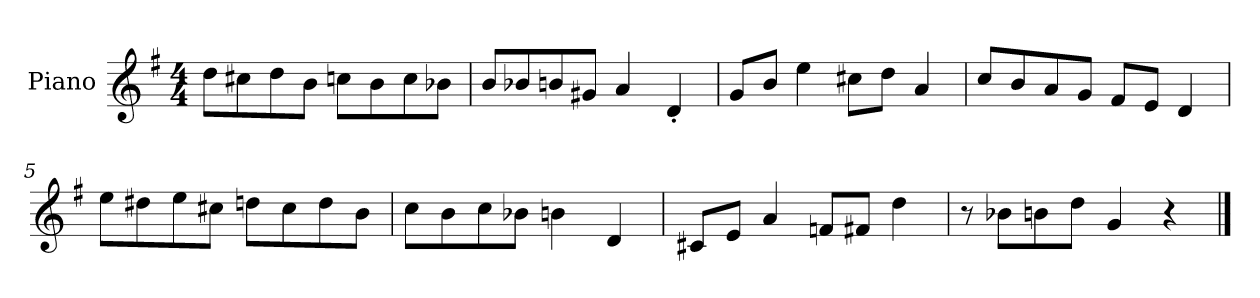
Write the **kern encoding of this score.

**kern
*part1
*staff1
*I"Piano
*I'Pno.
*clefG2
*k[f#]
*M4/4
*MM120
=1
8dd\L
8cc#X\
8dd\
8b\J
8ccn\L
8b\
8cc\
8b-X\J
=2
8b/L
8b-X/
8bn/
8g#X/J
4a/
4d'/
=3
8g/L
8b/J
4ee\
8cc#X\L
8dd\J
4a/
=4
8cc/L
8b/
8a/
8g/J
8f#/L
8e/J
4d/
=5
8ee\L
8dd#X\
8ee\
8cc#X\J
8ddn\L
8cc#\
8dd\
8b\J
!!LO:LB:g=z
=6
8cc\L
8b\
8cc\
8b-X\J
4bn\
4d/
=7
8c#X/L
8e/J
4a/
8fn/L
8f#X/J
4dd\
=8
8r
8b-X\L
8bn\
8dd\J
4g/
4r
==
*-
